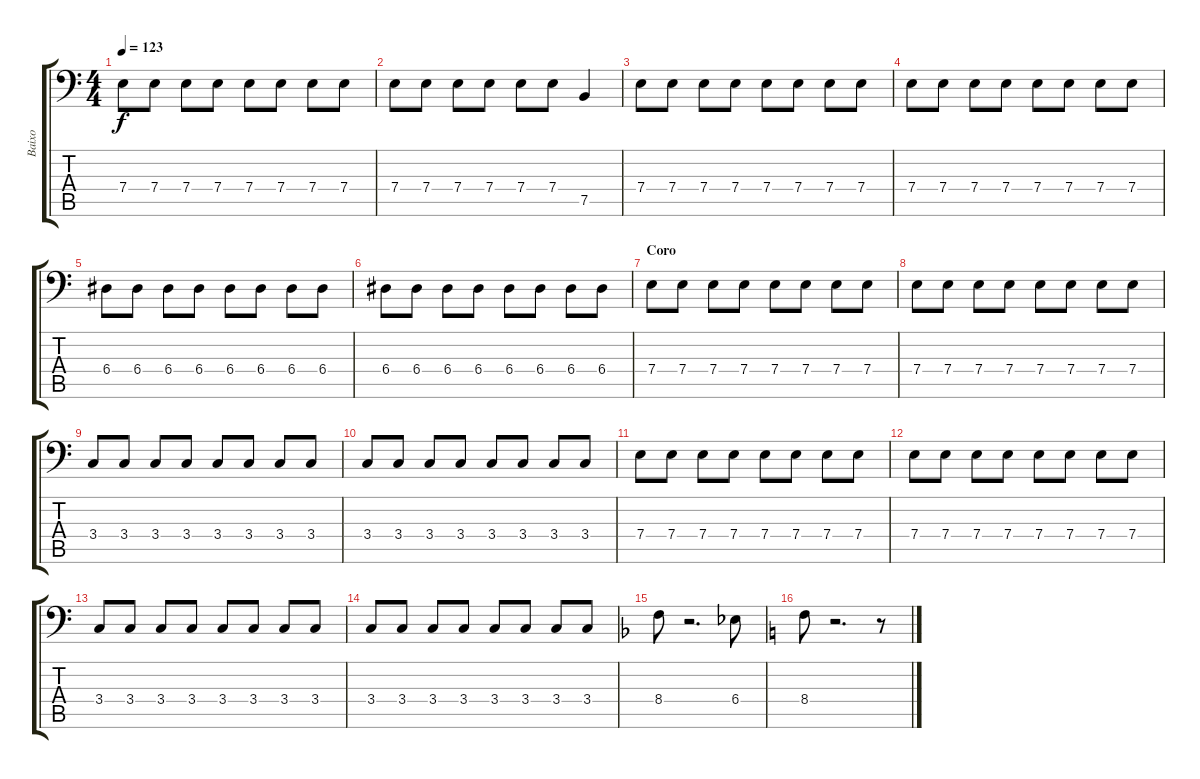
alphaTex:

\track ("Baixo" "Baixo") {instrument electricbassfinger}
\staff {score tabs}
\tuning (C3 G2 D2 A1 E1 B0) {hide}
\ts (4 4)
\tempo 123
\clef f4
\ks c
7.4.8{dy f} 7.4.8 7.4.8 7.4.8 7.4.8 7.4.8 7.4.8 7.4.8 |
7.4.8 7.4.8 7.4.8 7.4.8 7.4.8 7.4.8 7.5.4 |
7.4.8 7.4.8 7.4.8 7.4.8 7.4.8 7.4.8 7.4.8 7.4.8 |
7.4.8 7.4.8 7.4.8 7.4.8 7.4.8 7.4.8 7.4.8 7.4.8 |
6.4.8 6.4.8 6.4.8 6.4.8 6.4.8 6.4.8 6.4.8 6.4.8 |
6.4.8 6.4.8 6.4.8 6.4.8 6.4.8 6.4.8 6.4.8 6.4.8 |
\section ("" "Coro")
7.4.8 7.4.8 7.4.8 7.4.8 7.4.8 7.4.8 7.4.8 7.4.8 |
7.4.8 7.4.8 7.4.8 7.4.8 7.4.8 7.4.8 7.4.8 7.4.8 |
3.4.8 3.4.8 3.4.8 3.4.8 3.4.8 3.4.8 3.4.8 3.4.8 |
3.4.8 3.4.8 3.4.8 3.4.8 3.4.8 3.4.8 3.4.8 3.4.8 |
7.4.8 7.4.8 7.4.8 7.4.8 7.4.8 7.4.8 7.4.8 7.4.8 |
7.4.8 7.4.8 7.4.8 7.4.8 7.4.8 7.4.8 7.4.8 7.4.8 |
3.4.8 3.4.8 3.4.8 3.4.8 3.4.8 3.4.8 3.4.8 3.4.8 |
3.4.8 3.4.8 3.4.8 3.4.8 3.4.8 3.4.8 3.4.8 3.4.8 |
\ks dminor
8.4.8 r.2{d} 6.4.8 |
\ks c
8.4.8 r.2{d} r.8
